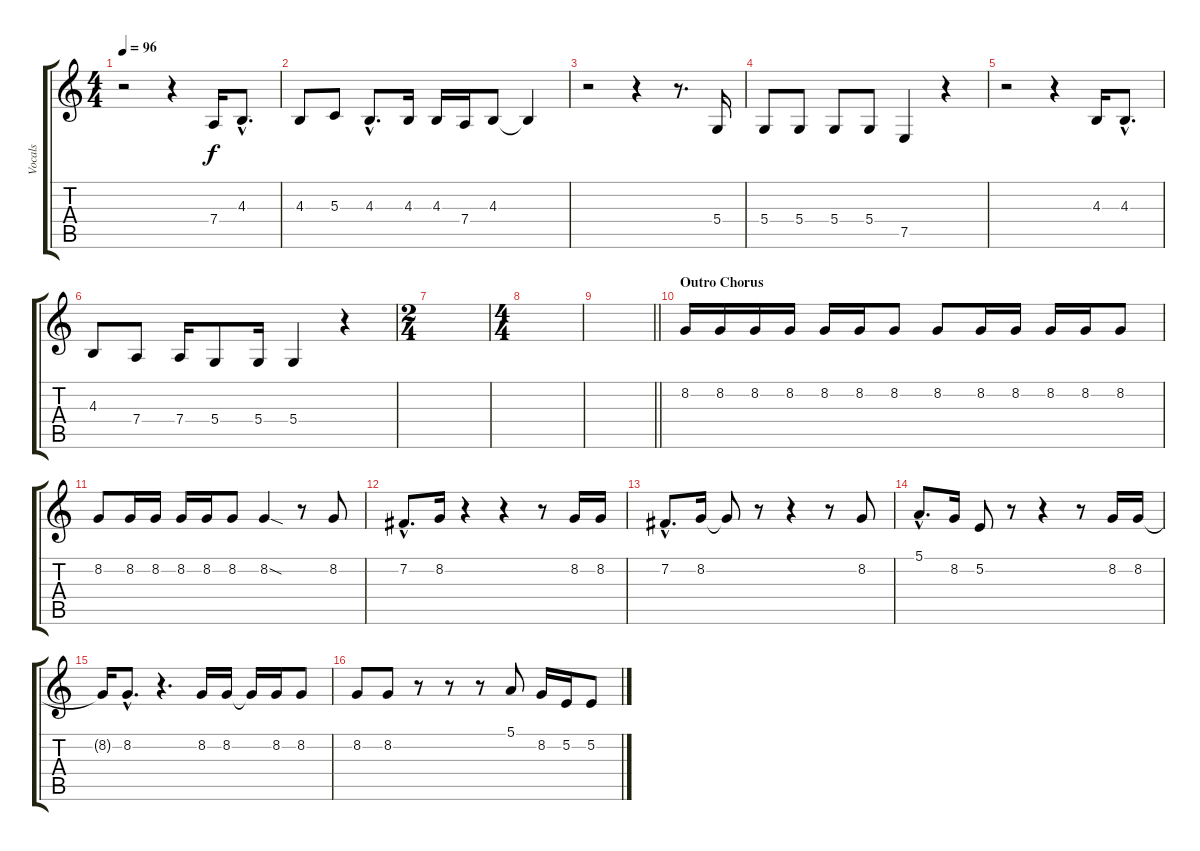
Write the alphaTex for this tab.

\track ("Vocals" "Vocals") {instrument tenorsax}
\staff {score tabs}
\tuning (E4 B3 G3 D3 A2 E2) {hide}
\ts (4 4)
\tempo 96
\clef g2
\ks c
r.2{dy f} r.4 7.4.16 4.3{hac}.8{d} |
4.3.8 5.3.8 4.3{hac}.8{d} 4.3.16 4.3.16 7.4.16 4.3.8 4.3{t}.4 |
r.2 r.4 r.8{d} 5.4.16 |
5.4.8 5.4.8 5.4.8 5.4.8 7.5.4 r.4 |
r.2 r.4 4.3.16 4.3{hac}.8{d} |
4.3.8 7.4.8 7.4.16 5.4.8 5.4.16 5.4.4 r.4 |
\ts (2 4)
|
\ts (4 4)
|
\barLineRight lightlight
|
\section ("" "Outro Chorus")
8.2.16 8.2.16 8.2.16 8.2.16 8.2.16 8.2.16 8.2.8 8.2.8 8.2.16 8.2.16 8.2.16 8.2.16 8.2.8 |
8.2.8 8.2.16 8.2.16 8.2.16 8.2.16 8.2.8 8.2{sod}.4 r.8 8.2.8 |
7.2{hac}.8{d} 8.2.16 r.4 r.4 r.8 8.2.16 8.2.16 |
7.2{hac}.8{d} 8.2.16 8.2{t}.8 r.8 r.4 r.8 8.2.8 |
5.1{hac}.8{d} 8.2.16 5.2.8 r.8 r.4 r.8 8.2.16 8.2.16 |
8.2{t}.16 8.2{hac}.8{d} r.4{d} 8.2.16 8.2.16 8.2{t}.16 8.2.16 8.2.8 |
8.2.8 8.2.8 r.8 r.8 r.8 5.1.8 8.2.16 5.2.16 5.2.8
